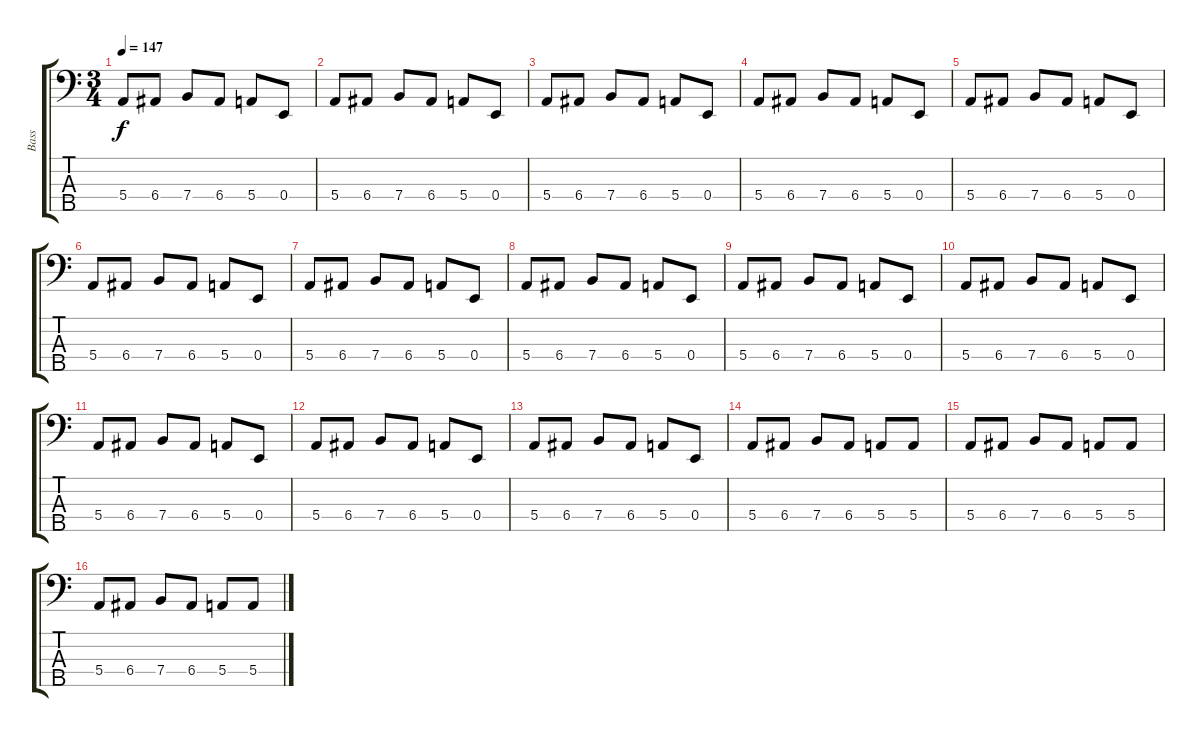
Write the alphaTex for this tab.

\track ("Bass" "Bass") {instrument electricbasspick}
\staff {score tabs}
\tuning (G2 D2 A1 E1 B0) {hide}
\ts (3 4)
\tempo 147
\clef f4
\ks c
5.4.8{dy f} 6.4.8 7.4.8 6.4.8 5.4.8 0.4.8 |
5.4.8 6.4.8 7.4.8 6.4.8 5.4.8 0.4.8 |
5.4.8 6.4.8 7.4.8 6.4.8 5.4.8 0.4.8 |
5.4.8 6.4.8 7.4.8 6.4.8 5.4.8 0.4.8 |
5.4.8 6.4.8 7.4.8 6.4.8 5.4.8 0.4.8 |
5.4.8 6.4.8 7.4.8 6.4.8 5.4.8 0.4.8 |
5.4.8 6.4.8 7.4.8 6.4.8 5.4.8 0.4.8 |
5.4.8 6.4.8 7.4.8 6.4.8 5.4.8 0.4.8 |
5.4.8 6.4.8 7.4.8 6.4.8 5.4.8 0.4.8 |
5.4.8 6.4.8 7.4.8 6.4.8 5.4.8 0.4.8 |
5.4.8 6.4.8 7.4.8 6.4.8 5.4.8 0.4.8 |
5.4.8 6.4.8 7.4.8 6.4.8 5.4.8 0.4.8 |
5.4.8 6.4.8 7.4.8 6.4.8 5.4.8 0.4.8 |
5.4.8 6.4.8 7.4.8 6.4.8 5.4.8 5.4.8 |
5.4.8 6.4.8 7.4.8 6.4.8 5.4.8 5.4.8 |
5.4.8 6.4.8 7.4.8 6.4.8 5.4.8 5.4.8
